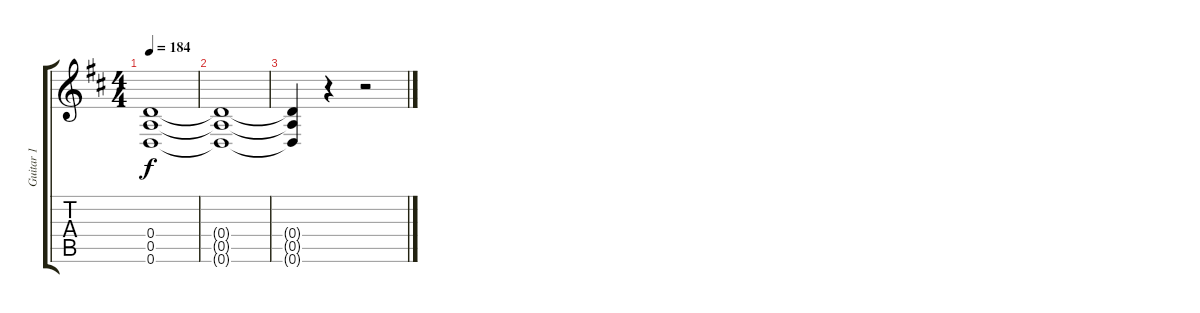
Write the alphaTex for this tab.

\track ("Guitar 1" "Guitar 1") {instrument electricguitarclean}
\staff {score tabs}
\tuning (D4 C4 A3 D3 A2 D2) {hide}
\ts (4 4)
\tempo 184
\clef g2
\ks d
(0.4{t} 0.5{t} 0.6{t}).1{dy f} |
(0.4{t} 0.5{t} 0.6{t}).1 |
(0.4{t} 0.5{t} 0.6{t}).4 r.4 r.2
